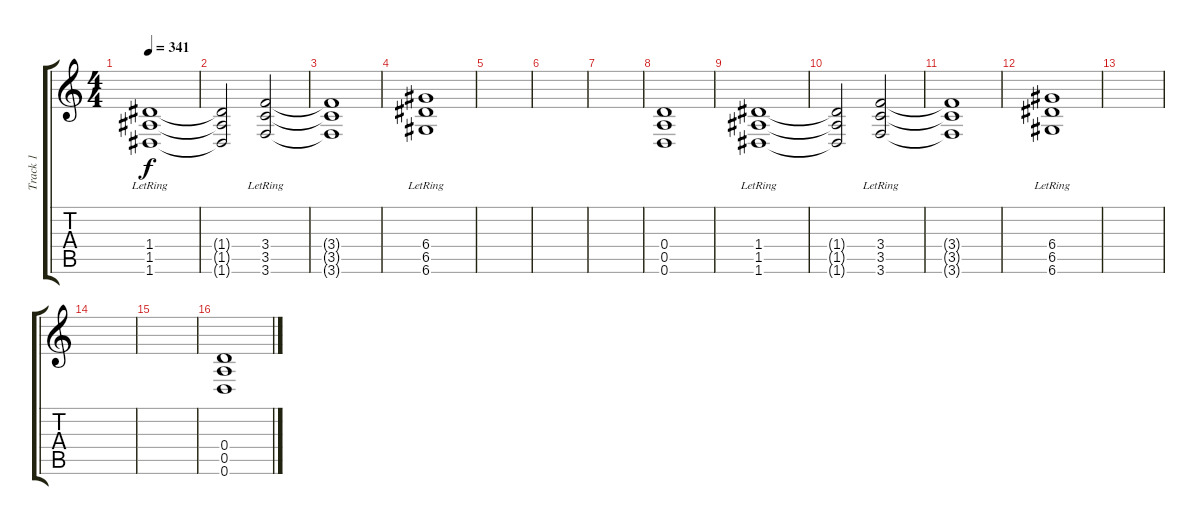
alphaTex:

\track ("Track 1" "Track 1") {instrument overdrivenguitar}
\staff {score tabs}
\tuning (E4 B3 G3 D3 A2 D2) {hide}
\ts (4 4)
\tempo 341
\clef g2
\ks c
(1.4{lr} 1.5{lr} 1.6{lr}).1{dy f} |
(1.4{t} 1.5{t} 1.6{t}).2 (3.4{lr} 3.5{lr} 3.6{lr}).2 |
(3.4{t} 3.5{t} 3.6{t}).1 |
(6.4{lr} 6.5{lr} 6.6{lr}).1 |
|
|
|
(0.4 0.5 0.6).1 |
(1.4{lr} 1.5{lr} 1.6{lr}).1 |
(1.4{t} 1.5{t} 1.6{t}).2 (3.4{lr} 3.5{lr} 3.6{lr}).2 |
(3.4{t} 3.5{t} 3.6{t}).1 |
(6.4{lr} 6.5{lr} 6.6{lr}).1 |
|
|
|
(0.4 0.5 0.6).1
